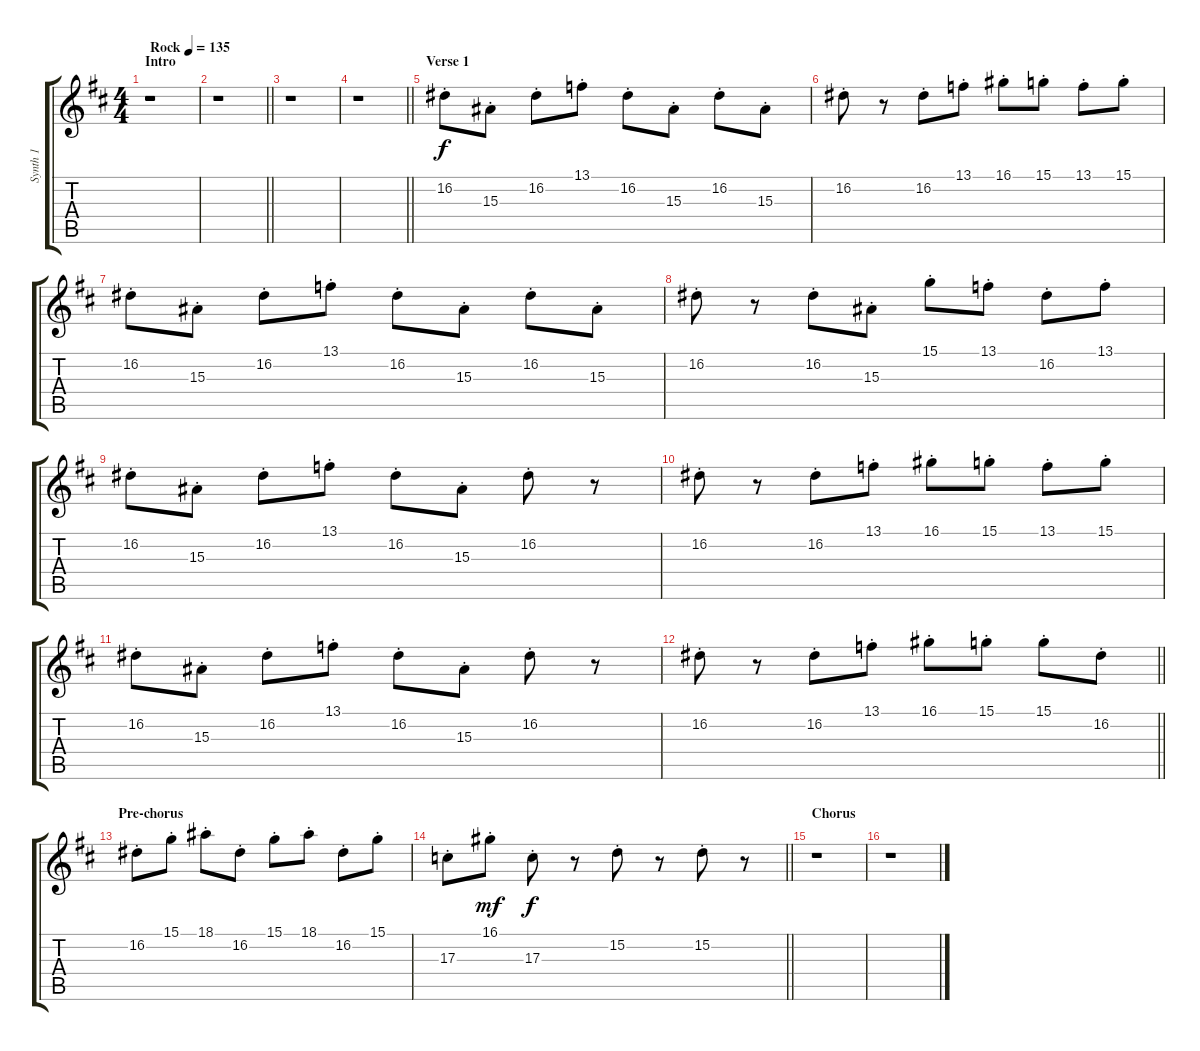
\track ("Synth 1" "Synth 1") {instrument lead1square}
\staff {score tabs}
\tuning (E4 B3 G3 D3 A2 E2) {hide}
\ts (4 4)
\section ("" "Intro")
\tempo (135 "Rock")
\clef g2
\ks d
r.1{dy f instrument lead1square} |
\barLineRight lightlight
r.1 |
r.1 |
\barLineRight lightlight
r.1 |
\section ("" "Verse 1")
16.2{st}.8 15.3{st}.8 16.2{st}.8 13.1{st}.8 16.2{st}.8 15.3{st}.8 16.2{st}.8 15.3{st}.8 |
16.2{st}.8 r.8 16.2{st}.8 13.1{st}.8 16.1{st}.8 15.1{st}.8 13.1{st}.8 15.1{st}.8 |
16.2{st}.8 15.3{st}.8 16.2{st}.8 13.1{st}.8 16.2{st}.8 15.3{st}.8 16.2{st}.8 15.3{st}.8 |
16.2{st}.8 r.8 16.2{st}.8 15.3{st}.8 15.1{st}.8 13.1{st}.8 16.2{st}.8 13.1{st}.8 |
16.2{st}.8 15.3{st}.8 16.2{st}.8 13.1{st}.8 16.2{st}.8 15.3{st}.8 16.2{st}.8 r.8 |
16.2{st}.8 r.8 16.2{st}.8 13.1{st}.8 16.1{st}.8 15.1{st}.8 13.1{st}.8 15.1{st}.8 |
16.2{st}.8 15.3{st}.8 16.2{st}.8 13.1{st}.8 16.2{st}.8 15.3{st}.8 16.2{st}.8 r.8 |
\barLineRight lightlight
16.2{st}.8 r.8 16.2{st}.8 13.1{st}.8 16.1{st}.8 15.1{st}.8 15.1{st}.8 16.2{st}.8 |
\section ("" "Pre-chorus")
16.2{st}.8 15.1{st}.8 18.1{st}.8 16.2{st}.8 15.1{st}.8 18.1{st}.8 16.2{st}.8 15.1{st}.8 |
\barLineRight lightlight
17.3{st}.8 16.1{st}.8{dy mf} 17.3{st}.8{dy f} r.8 15.2{st}.8 r.8 15.2{st}.8 r.8 |
\section ("" "Chorus")
r.1 |
r.1
